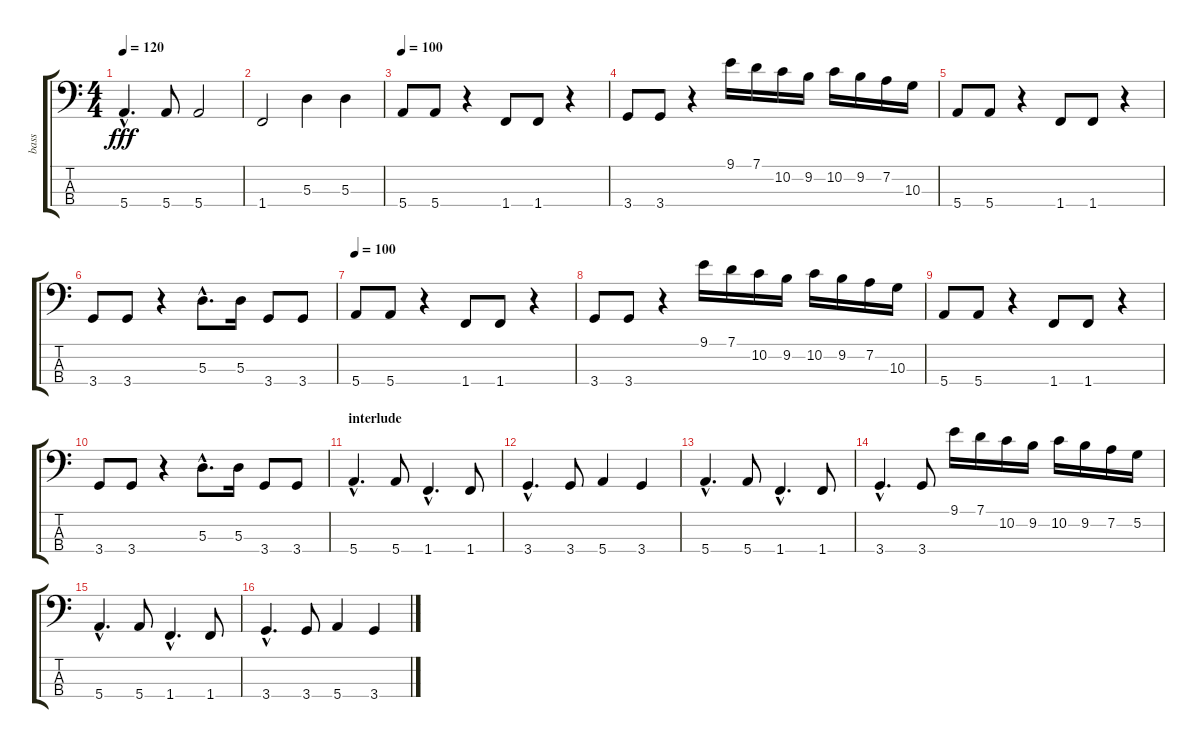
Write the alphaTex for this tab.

\track ("bass" "bass") {instrument electricbassfinger}
\staff {score tabs}
\tuning (G2 D2 A1 E1) {hide}
\ts (4 4)
\tempo 120
\clef f4
\ks c
5.4{hac}.4{d dy fff} 5.4.8 5.4.2 |
1.4.2 5.3.4 5.3.4 |
\tempo 100
5.4.8 5.4.8 r.4 1.4.8 1.4.8 r.4 |
3.4.8 3.4.8 r.4 9.1.16 7.1.16 10.2.16 9.2.16 10.2.16 9.2.16 7.2.16 10.3.16 |
5.4.8 5.4.8 r.4 1.4.8 1.4.8 r.4 |
3.4.8 3.4.8 r.4 5.3{hac}.8{d} 5.3.16 3.4.8 3.4.8 |
\tempo 100
5.4.8 5.4.8 r.4 1.4.8 1.4.8 r.4 |
3.4.8 3.4.8 r.4 9.1.16 7.1.16 10.2.16 9.2.16 10.2.16 9.2.16 7.2.16 10.3.16 |
5.4.8 5.4.8 r.4 1.4.8 1.4.8 r.4 |
3.4.8 3.4.8 r.4 5.3{hac}.8{d} 5.3.16 3.4.8 3.4.8 |
\section ("" "interlude")
5.4{hac}.4{d} 5.4.8 1.4{hac}.4{d} 1.4.8 |
3.4{hac}.4{d} 3.4.8 5.4.4 3.4.4 |
5.4{hac}.4{d} 5.4.8 1.4{hac}.4{d} 1.4.8 |
3.4{hac}.4{d} 3.4.8 9.1.16 7.1.16 10.2.16 9.2.16 10.2.16 9.2.16 7.2.16 5.2.16 |
5.4{hac}.4{d} 5.4.8 1.4{hac}.4{d} 1.4.8 |
3.4{hac}.4{d} 3.4.8 5.4.4 3.4.4
